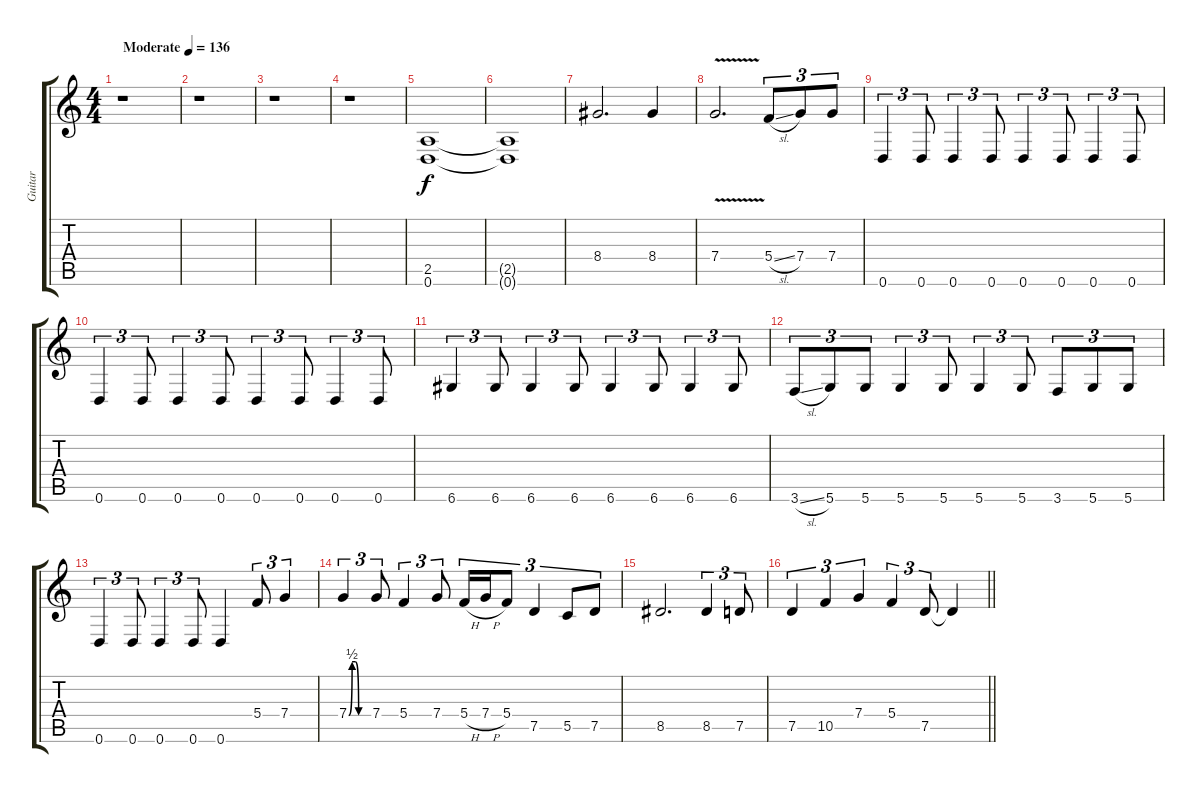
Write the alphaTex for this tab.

\track ("Guitar" "Guitar") {instrument distortionguitar}
\staff {score tabs}
\tuning (D4 A3 F3 C3 G2 D2) {hide}
\ts (4 4)
\tempo (136 "Moderate")
\clef g2
\ks c
r.1{dy f instrument distortionguitar} |
r.1 |
r.1 |
r.1 |
(2.5 0.6).1 |
(2.5{t} 0.6{t}).1 |
8.4.2{d} 8.4.4 |
7.4{v}.2{d} 5.4{sl}.8{tu (3 2)} 7.4.8{tu (3 2)} 7.4.8{tu (3 2)} |
0.6.4{tu (3 2)} 0.6.8{tu (3 2)} 0.6.4{tu (3 2)} 0.6.8{tu (3 2)} 0.6.4{tu (3 2)} 0.6.8{tu (3 2)} 0.6.4{tu (3 2)} 0.6.8{tu (3 2)} |
0.6.4{tu (3 2)} 0.6.8{tu (3 2)} 0.6.4{tu (3 2)} 0.6.8{tu (3 2)} 0.6.4{tu (3 2)} 0.6.8{tu (3 2)} 0.6.4{tu (3 2)} 0.6.8{tu (3 2)} |
6.6.4{tu (3 2)} 6.6.8{tu (3 2)} 6.6.4{tu (3 2)} 6.6.8{tu (3 2)} 6.6.4{tu (3 2)} 6.6.8{tu (3 2)} 6.6.4{tu (3 2)} 6.6.8{tu (3 2)} |
3.6{sl}.8{tu (3 2)} 5.6.8{tu (3 2)} 5.6.8{tu (3 2)} 5.6.4{tu (3 2)} 5.6.8{tu (3 2)} 5.6.4{tu (3 2)} 5.6.8{tu (3 2)} 3.6.8{tu (3 2)} 5.6.8{tu (3 2)} 5.6.8{tu (3 2)} |
0.6.4{tu (3 2)} 0.6.8{tu (3 2)} 0.6.4{tu (3 2)} 0.6.8{tu (3 2)} 0.6.4 5.4.8{tu (3 2)} 7.4.4{tu (3 2)} |
7.4{be (custom 0 0 10 2 20 2 30 0 60 0)}.4{tu (3 2)} 7.4.8{tu (3 2)} 5.4.4{tu (3 2)} 7.4.8{tu (3 2)} 5.4{h}.16{tu (3 2)} 7.4{h}.16{tu (3 2)} 5.4.8{tu (3 2)} 7.5.4{tu (3 2)} 5.5.8{tu (3 2)} 7.5.8{tu (3 2)} |
8.5.2{d} 8.5.4{tu (3 2)} 7.5.8{tu (3 2)} |
\barLineRight lightlight
7.5.4{tu (3 2)} 10.5.4{tu (3 2)} 7.4.4{tu (3 2)} 5.4.4{tu (3 2)} 7.5.8{tu (3 2)} 7.5{t}.4
